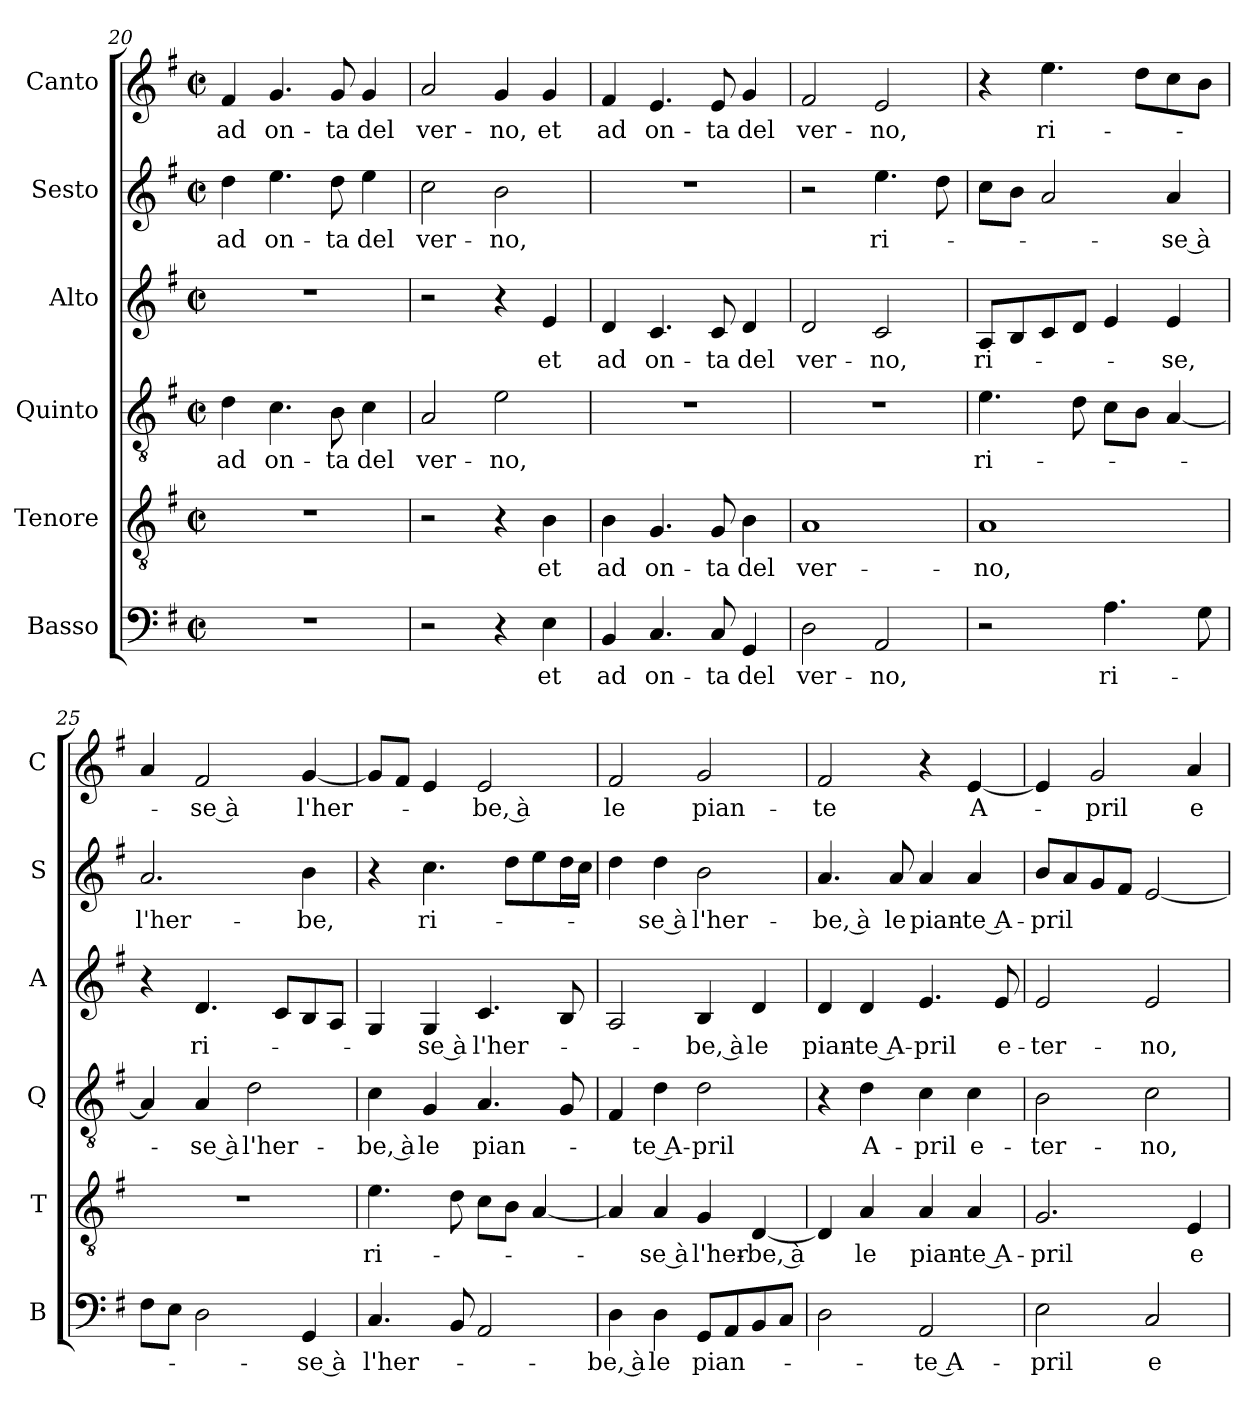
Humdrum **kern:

**kern	**text	**kern	**text	**kern	**text	**kern	**text	**kern	**text	**kern	**text
*part6	*part6	*part5	*part5	*part4	*part4	*part3	*part3	*part2	*part2	*part1	*part1
*staff6	*staff6	*staff5	*staff5	*staff4	*staff4	*staff3	*staff3	*staff2	*staff2	*staff1	*staff1
*I"Basso	*	*I"Tenore	*	*I"Quinto	*	*I"Alto	*	*I"Sesto	*	*I"Canto	*
*I'B	*	*I'T	*	*I'Q	*	*I'A	*	*I'S	*	*I'C	*
*clefF4	*	*clefGv2	*	*clefGv2	*	*clefG2	*	*clefG2	*	*clefG2	*
*k[f#]	*	*k[f#]	*	*k[f#]	*	*k[f#]	*	*k[f#]	*	*k[f#]	*
*G:	*	*G:	*	*G:	*	*G:	*	*G:	*	*G:	*
*M2/2	*	*M2/2	*	*M2/2	*	*M2/2	*	*M2/2	*	*M2/2	*
*met(c|)	*	*met(c|)	*	*met(c|)	*	*met(c|)	*	*met(c|)	*	*met(c|)	*
=20	=20	=20	=20	=20	=20	=20	=20	=20	=20	=20	=20
!	!	!	!	!	!LO:LY:b	!	!	!	!LO:LY:b	!	!LO:LY:b
1r	.	1r	.	4d\	ad	1r	.	4dd\	ad	4f#/	ad
!	!	!	!	!	!LO:LY:b	!	!	!	!LO:LY:b	!	!LO:LY:b
.	.	.	.	4.c\	on-	.	.	4.ee\	on-	4.g/	on-
!	!	!	!	!	!LO:LY:b	!	!	!	!LO:LY:b	!	!LO:LY:b
.	.	.	.	8B\	-ta	.	.	8dd\	-ta	8g/	-ta
!	!	!	!	!	!LO:LY:b	!	!	!	!LO:LY:b	!	!LO:LY:b
.	.	.	.	4c\	del	.	.	4ee\	del	4g/	del
=21	=21	=21	=21	=21	=21	=21	=21	=21	=21	=21	=21
!	!	!	!	!	!LO:LY:b	!	!	!	!LO:LY:b	!	!LO:LY:b
2r	.	2r	.	2A/	ver-	2r	.	2cc\	ver-	2a/	ver-
!	!	!	!	!	!LO:LY:b	!	!	!	!LO:LY:b	!	!LO:LY:b
4r	.	4r	.	2e\	-no,	4r	.	2b\	-no,	4g/	-no,
!	!LO:LY:b	!	!LO:LY:b	!	!	!	!LO:LY:b	!	!	!	!LO:LY:b
4E\	et	4B\	et	.	.	4e/	et	.	.	4g/	et
=22	=22	=22	=22	=22	=22	=22	=22	=22	=22	=22	=22
!	!LO:LY:b	!	!LO:LY:b	!	!	!	!LO:LY:b	!	!	!	!LO:LY:b
4BB/	ad	4B\	ad	1r	.	4d/	ad	1r	.	4f#/	ad
!	!LO:LY:b	!	!LO:LY:b	!	!	!	!LO:LY:b	!	!	!	!LO:LY:b
4.C/	on-	4.G/	on-	.	.	4.c/	on-	.	.	4.e/	on-
!	!LO:LY:b	!	!LO:LY:b	!	!	!	!LO:LY:b	!	!	!	!LO:LY:b
8C/	-ta	8G/	-ta	.	.	8c/	-ta	.	.	8e/	-ta
!	!LO:LY:b	!	!LO:LY:b	!	!	!	!LO:LY:b	!	!	!	!LO:LY:b
4GG/	del	4B\	del	.	.	4d/	del	.	.	4g/	del
=23	=23	=23	=23	=23	=23	=23	=23	=23	=23	=23	=23
!	!LO:LY:b	!	!LO:LY:b	!	!	!	!LO:LY:b	!	!	!	!LO:LY:b
2D\	ver-	1A	ver-	1r	.	2d/	ver-	2r	.	2f#/	ver-
!	!LO:LY:b	!	!	!	!	!	!LO:LY:b	!	!LO:LY:b	!	!LO:LY:b
2AA/	-no,	.	.	.	.	2c/	-no,	4.ee\	ri-	2e/	-no,
.	.	.	.	.	.	.	.	8dd\	.	.	.
=24	=24	=24	=24	=24	=24	=24	=24	=24	=24	=24	=24
!	!	!	!LO:LY:b	!	!LO:LY:b	!	!LO:LY:b	!	!	!	!
2r	.	1A	-no,	4.e\	ri-	8A/L	ri-	8cc\L	.	4r	.
.	.	.	.	.	.	8B/	.	8b\J	.	.	.
!	!	!	!	!	!	!	!	!	!	!	!LO:LY:b
.	.	.	.	.	.	8c/	.	2a/	.	4.ee\	ri-
.	.	.	.	8d\	.	8d/J	.	.	.	.	.
!	!LO:LY:b	!	!	!	!	!	!	!	!	!	!
4.A\	ri-	.	.	8c\L	.	4e/	.	.	.	.	.
.	.	.	.	8B\J	.	.	.	.	.	8dd\L	.
!	!	!	!	!	!	!	!LO:LY:b	!	!LO:LY:b	!	!
.	.	.	.	[4A/	.	4e/	-se,	4a/	-se à	8cc\	.
8G\	.	.	.	.	.	.	.	.	.	8b\J	.
!!LO:LB:g=z
=25	=25	=25	=25	=25	=25	=25	=25	=25	=25	=25	=25
!	!	!	!	!	!	!	!	!	!LO:LY:b	!	!
8F#\L	.	1r	.	4A/]	.	4r	.	2.a/	l'her-	4a/	.
8E\J	.	.	.	.	.	.	.	.	.	.	.
!	!	!	!	!	!LO:LY:b	!	!LO:LY:b	!	!	!	!LO:LY:b
2D\	.	.	.	4A/	-se à	4.d/	ri-	.	.	2f#/	-se à
!	!	!	!	!	!LO:LY:b	!	!	!	!	!	!
.	.	.	.	2d\	l'her-	.	.	.	.	.	.
.	.	.	.	.	.	8c/L	.	.	.	.	.
!	!LO:LY:b	!	!	!	!	!	!	!	!LO:LY:b	!	!LO:LY:b
4GG/	-se à	.	.	.	.	8B/	.	4b\	-be,	[4g/	l'her-
.	.	.	.	.	.	8A/J	.	.	.	.	.
=26	=26	=26	=26	=26	=26	=26	=26	=26	=26	=26	=26
!	!LO:LY:b	!	!LO:LY:b	!	!LO:LY:b	!	!	!	!	!	!
4.C/	l'her-	4.e\	ri-	4c\	-be, à	4G/	.	4r	.	8g/L]	.
.	.	.	.	.	.	.	.	.	.	8f#/J	.
!	!	!	!	!	!LO:LY:b	!	!LO:LY:b	!	!LO:LY:b	!	!
.	.	.	.	4G/	le	4G/	-se à	4.cc\	ri-	4e/	.
8BB/	.	8d\	.	.	.	.	.	.	.	.	.
!	!	!	!	!	!LO:LY:b	!	!LO:LY:b	!	!	!	!LO:LY:b
2AA/	.	8c\L	.	4.A/	pian-	4.c/	l'her-	.	.	2e/	-be, à
.	.	8B\J	.	.	.	.	.	8dd\L	.	.	.
.	.	[4A/	.	.	.	.	.	8ee\	.	.	.
.	.	.	.	8G/	.	8B/	.	16dd\L	.	.	.
.	.	.	.	.	.	.	.	16cc\JJ	.	.	.
=27	=27	=27	=27	=27	=27	=27	=27	=27	=27	=27	=27
!	!LO:LY:b	!	!	!	!	!	!	!	!	!	!LO:LY:b
4D\	-be, à	4A/]	.	4F#/	.	2A/	.	4dd\	.	2f#/	le
!	!LO:LY:b	!	!LO:LY:b	!	!LO:LY:b	!	!	!	!LO:LY:b	!	!
4D\	le	4A/	-se à	4d\	-te A-	.	.	4dd\	-se à	.	.
!	!LO:LY:b	!	!LO:LY:b	!	!LO:LY:b	!	!LO:LY:b	!	!LO:LY:b	!	!LO:LY:b
8GG/L	pian-	4G/	l'her-	2d\	-pril	4B/	-be, à	2b\	l'her-	2g/	pian-
8AA/	.	.	.	.	.	.	.	.	.	.	.
!	!	!	!LO:LY:b	!	!	!	!LO:LY:b	!	!	!	!
8BB/	.	[4D/	-be, à	.	.	4d/	le	.	.	.	.
8C/J	.	.	.	.	.	.	.	.	.	.	.
=28	=28	=28	=28	=28	=28	=28	=28	=28	=28	=28	=28
!	!	!	!	!	!	!	!LO:LY:b	!	!LO:LY:b	!	!LO:LY:b
2D\	.	4D/]	.	4r	.	4d/	pian-	4.a/	-be, à	2f#/	-te
!	!	!	!LO:LY:b	!	!LO:LY:b	!	!LO:LY:b	!	!	!	!
.	.	4A/	le	4d\	A-	4d/	-te A-	.	.	.	.
!	!	!	!	!	!	!	!	!	!LO:LY:b	!	!
.	.	.	.	.	.	.	.	8a/	le	.	.
!	!LO:LY:b	!	!LO:LY:b	!	!LO:LY:b	!	!LO:LY:b	!	!LO:LY:b	!	!
2AA/	-te A-	4A/	pian-	4c\	-pril	4.e/	-pril	4a/	pian-	4r	.
!	!	!	!LO:LY:b	!	!LO:LY:b	!	!	!	!LO:LY:b	!	!LO:LY:b
.	.	4A/	-te A-	4c\	e-	.	.	4a/	-te A-	[4e/	A-
!	!	!	!	!	!	!	!LO:LY:b	!	!	!	!
.	.	.	.	.	.	8e/	e-	.	.	.	.
=29	=29	=29	=29	=29	=29	=29	=29	=29	=29	=29	=29
!	!LO:LY:b	!	!LO:LY:b	!	!LO:LY:b	!	!LO:LY:b	!	!LO:LY:b	!	!
2E\	-pril	2.G/	-pril	2B\	-ter-	2e/	-ter-	8b/L	-pril	4e/]	.
.	.	.	.	.	.	.	.	8a/	.	.	.
!	!	!	!	!	!	!	!	!	!	!	!LO:LY:b
.	.	.	.	.	.	.	.	8g/	.	2g/	-pril
.	.	.	.	.	.	.	.	8f#/J	.	.	.
!	!LO:LY:b	!	!	!	!LO:LY:b	!	!LO:LY:b	!	!	!	!
2C/	e-	.	.	2c\	-no,	2e/	-no,	[2e/	.	.	.
!	!	!	!LO:LY:b	!	!	!	!	!	!	!	!LO:LY:b
.	.	4E/	e-	.	.	.	.	.	.	4a/	e-
=	=	=	=	=	=	=	=	=	=	=	=
*-	*-	*-	*-	*-	*-	*-	*-	*-	*-	*-	*-
